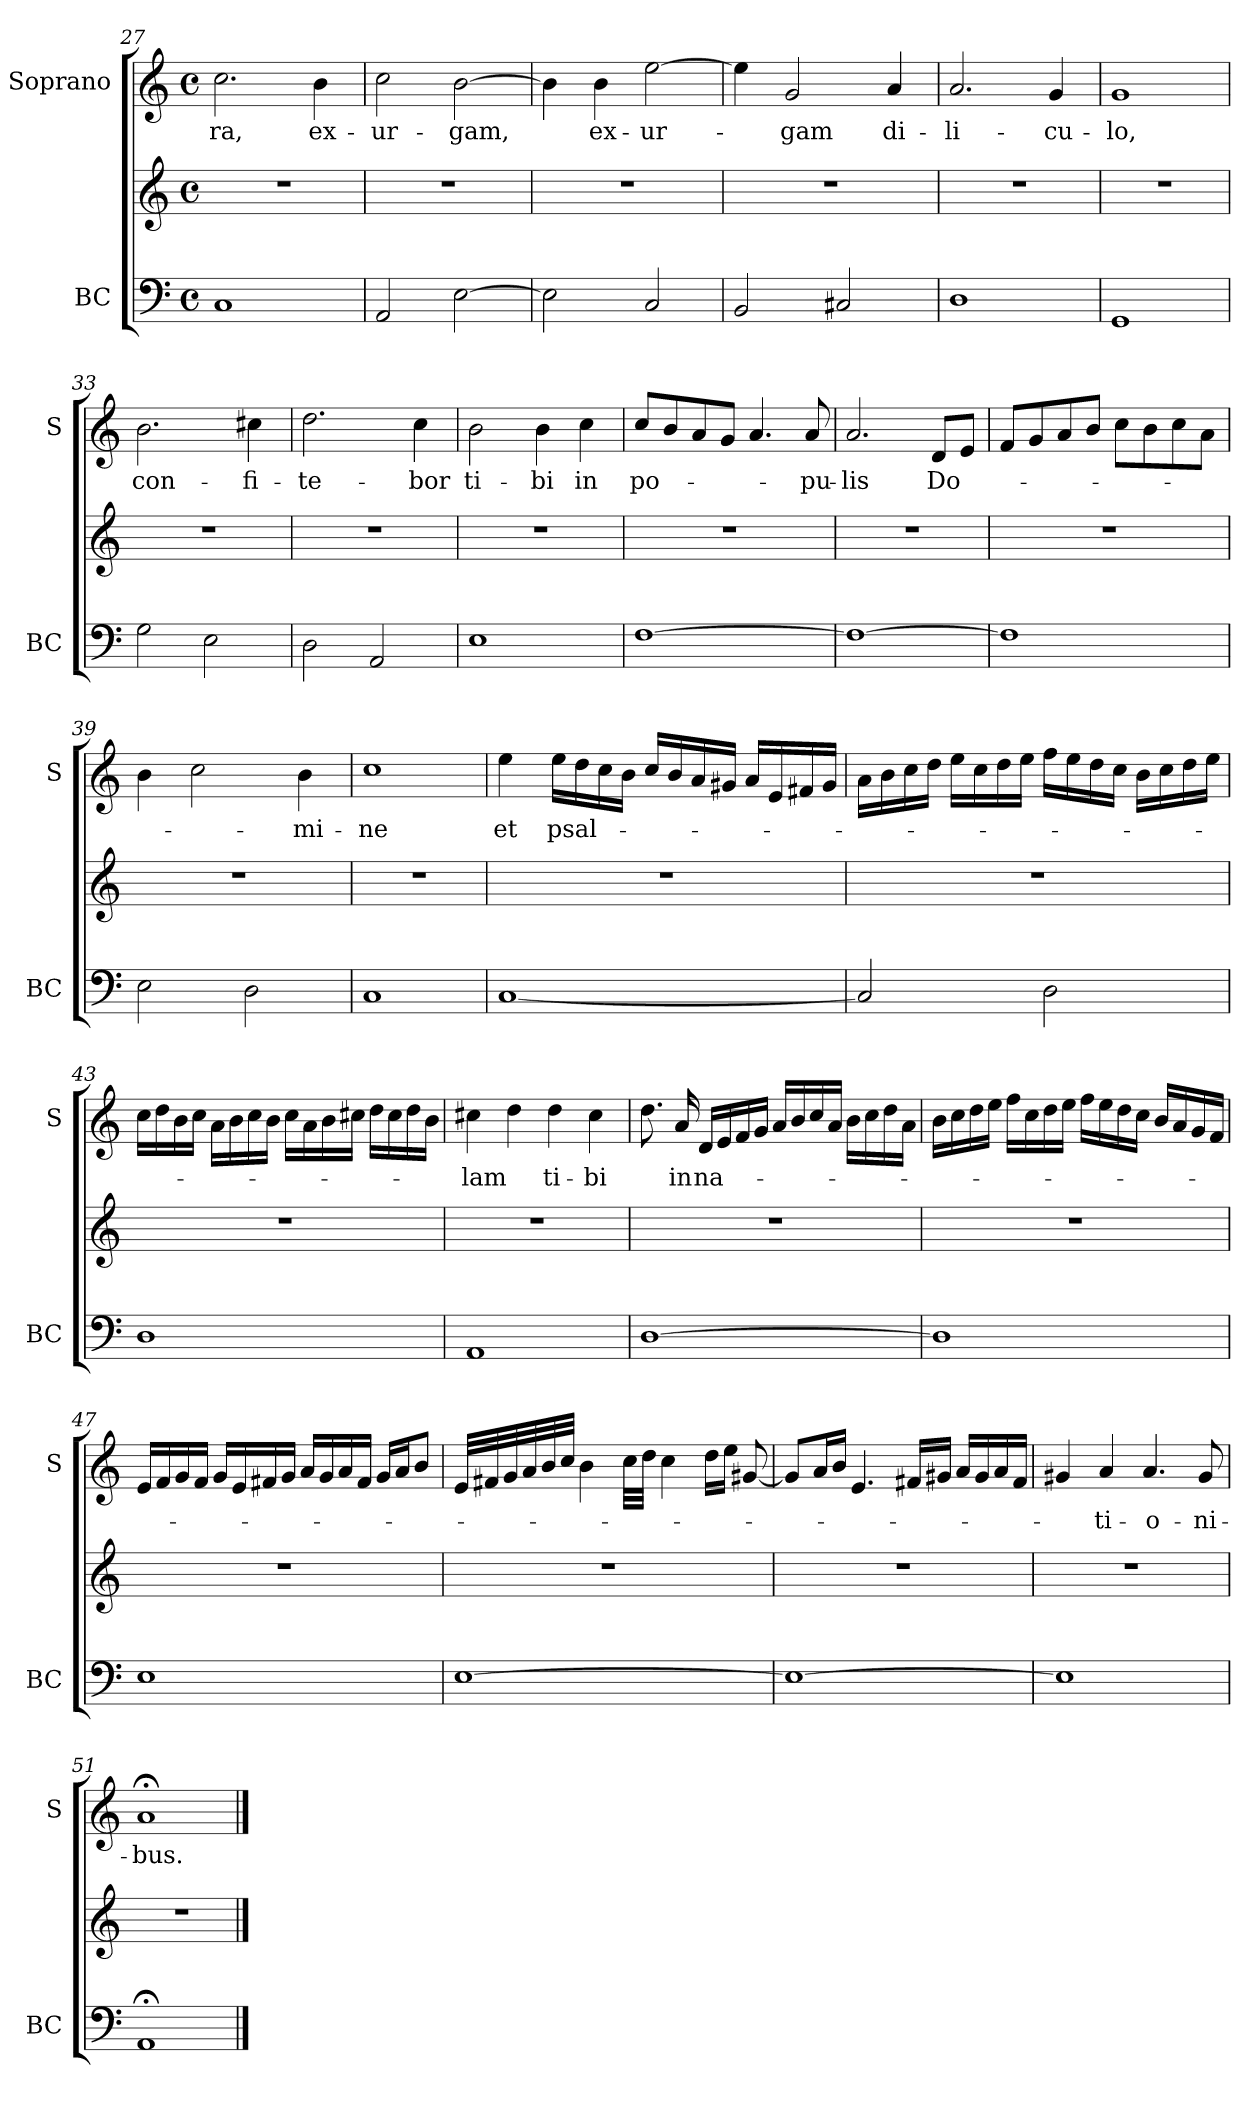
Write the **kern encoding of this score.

**kern	**kern	**kern	**text
*part2	*part2	*part1	*part1
*staff3	*staff2	*staff1	*staff1
*I"BC	*	*I"Soprano	*
*I'BC	*	*I'S	*
!!LO:LB:g=z
*clefF4	*clefG2	*clefG2	*
*k[]	*k[]	*k[]	*
*C:	*C:	*C:	*
*M4/4	*M4/4	*M4/4	*
*met(c)	*met(c)	*met(c)	*
=27	=27	=27	=27
!	!	!	!LO:LY:b
1C	1r	2.cc\	-ra,
!	!	!	!LO:LY:b
.	.	4b\	ex-
=28	=28	=28	=28
!	!	!	!LO:LY:b
2AA/	1r	2cc\	-ur-
!	!	!	!LO:LY:b
[2E\	.	[2b\	-gam,
=29	=29	=29	=29
2E\]	1r	4b\]	.
!	!	!	!LO:LY:b
.	.	4b\	ex-
!	!	!	!LO:LY:b
2C/	.	[2ee\	-ur-
=30	=30	=30	=30
2BB/	1r	4ee\]	.
!	!	!	!LO:LY:b
.	.	2g/	-gam
2C#X/	.	.	.
!	!	!	!LO:LY:b
.	.	4a/	di-
=31	=31	=31	=31
!	!	!	!LO:LY:b
1D	1r	2.a/	-li-
!	!	!	!LO:LY:b
.	.	4g/	-cu-
=32	=32	=32	=32
!	!	!	!LO:LY:b
1GG	1r	1g	-lo,
!!LO:LB:g=z
=33	=33	=33	=33
!	!	!	!LO:LY:b
2G\	1r	2.b\	con-
2E\	.	.	.
!	!	!	!LO:LY:b
.	.	4cc#X\	-fi-
=34	=34	=34	=34
!	!	!	!LO:LY:b
2D\	1r	2.dd\	-te-
2AA/	.	.	.
!	!	!	!LO:LY:b
.	.	4cc\	-bor
=35	=35	=35	=35
!	!	!	!LO:LY:b
1E	1r	2b\	ti-
!	!	!	!LO:LY:b
.	.	4b\	-bi
!	!	!	!LO:LY:b
.	.	4cc\	in
=36	=36	=36	=36
!	!	!	!LO:LY:b
[1F	1r	8cc/L	po-
.	.	8b/	.
.	.	8a/	.
.	.	8g/J	.
.	.	4.a/	.
!	!	!	!LO:LY:b
.	.	8a/	-pu-
=37	=37	=37	=37
!	!	!	!LO:LY:b
1F_	1r	2.a/	-lis
!	!	!	!LO:LY:b
.	.	8d/L	Do-
.	.	8e/J	.
=38	=38	=38	=38
1F]	1r	8f/L	.
.	.	8g/	.
.	.	8a/	.
.	.	8b/J	.
.	.	8cc\L	.
.	.	8b\	.
.	.	8cc\	.
.	.	8a\J	.
!!LO:PB:g=z
=39	=39	=39	=39
2E\	1r	4b\	.
.	.	2cc\	.
2D\	.	.	.
!	!	!	!LO:LY:b
.	.	4b\	-mi-
=40	=40	=40	=40
!	!	!	!LO:LY:b
1C	1r	1cc	-ne
=41	=41	=41	=41
!	!	!	!LO:LY:b
[1C	1r	4ee\	et
!	!	!	!LO:LY:b
.	.	16ee\LL	psal-
.	.	16dd\	.
.	.	16cc\	.
.	.	16b\JJ	.
.	.	16cc/LL	.
.	.	16b/	.
.	.	16a/	.
.	.	16g#X/JJ	.
.	.	16a/LL	.
.	.	16e/	.
.	.	16f#X/	.
.	.	16g#/JJ	.
=42	=42	=42	=42
2C/]	1r	16a\LL	.
.	.	16b\	.
.	.	16cc\	.
.	.	16dd\JJ	.
.	.	16ee\LL	.
.	.	16cc\	.
.	.	16dd\	.
.	.	16ee\JJ	.
2D\	.	16ff\LL	.
.	.	16ee\	.
.	.	16dd\	.
.	.	16cc\JJ	.
.	.	16b\LL	.
.	.	16cc\	.
.	.	16dd\	.
.	.	16ee\JJ	.
!!LO:LB:g=z
=43	=43	=43	=43
1D	1r	16cc\LL	.
.	.	16dd\	.
.	.	16b\	.
.	.	16cc\JJ	.
.	.	16a\LL	.
.	.	16b\	.
.	.	16cc\	.
.	.	16b\JJ	.
.	.	16cc\LL	.
.	.	16a\	.
.	.	16b\	.
.	.	16cc#X\JJ	.
.	.	16dd\LL	.
.	.	16cc#\	.
.	.	16dd\	.
.	.	16b\JJ	.
=44	=44	=44	=44
!	!	!	!LO:LY:b
1AA	1r	4cc#X\	-lam
.	.	4dd\	.
!	!	!	!LO:LY:b
.	.	4dd\	ti-
!	!	!	!LO:LY:b
.	.	4cc#\	-bi
=45	=45	=45	=45
[1D	1r	8.dd\	.
!	!	!	!LO:LY:b
.	.	16a/	in
!	!	!	!LO:LY:b
.	.	16d/LL	na-
.	.	16e/	.
.	.	16f/	.
.	.	16g/JJ	.
.	.	16a/LL	.
.	.	16b/	.
.	.	16cc/	.
.	.	16a/JJ	.
.	.	16b\LL	.
.	.	16cc\	.
.	.	16dd\	.
.	.	16a\JJ	.
!!LO:LB:g=z
=46	=46	=46	=46
1D]	1r	16b\LL	.
.	.	16cc\	.
.	.	16dd\	.
.	.	16ee\JJ	.
.	.	16ff\LL	.
.	.	16cc\	.
.	.	16dd\	.
.	.	16ee\JJ	.
.	.	16ff\LL	.
.	.	16ee\	.
.	.	16dd\	.
.	.	16cc\JJ	.
.	.	16b/LL	.
.	.	16a/	.
.	.	16g/	.
.	.	16f/JJ	.
=47	=47	=47	=47
1E	1r	16e/LL	.
.	.	16f/	.
.	.	16g/	.
.	.	16f/JJ	.
.	.	16g/LL	.
.	.	16e/	.
.	.	16f#X/	.
.	.	16g/JJ	.
.	.	16a/LL	.
.	.	16g/	.
.	.	16a/	.
.	.	16f#/JJ	.
.	.	16g/LL	.
.	.	16a/J	.
.	.	8b/J	.
=48	=48	=48	=48
[1E	1r	32e/LLL	.
.	.	32f#X/	.
.	.	32g/	.
.	.	32a/	.
.	.	32b/	.
.	.	32cc/JJJ	.
.	.	4b\	.
.	.	32cc\LLL	.
.	.	32dd\JJJ	.
.	.	4cc\	.
.	.	16dd\LL	.
.	.	16ee\JJ	.
.	.	[8g#X/	.
!!LO:LB:g=z
=49	=49	=49	=49
1E_	1r	8g#/L]	.
.	.	16a/L	.
.	.	16b/JJ	.
.	.	4.e/	.
.	.	16f#X/LL	.
.	.	16g#X/JJ	.
.	.	16a/LL	.
.	.	16g#/	.
.	.	16a/	.
.	.	16f#/JJ	.
=50	=50	=50	=50
1E]	1r	4g#X/	.
!	!	!	!LO:LY:b
.	.	4a/	-ti-
!	!	!	!LO:LY:b
.	.	4.a/	-o-
!	!	!	!LO:LY:b
.	.	8g#/	-ni-
=51	=51	=51	=51
!	!	!	!LO:LY:b
1AA;<	1r	1a;<	-bus.
==	==	==	==
*-	*-	*-	*-
